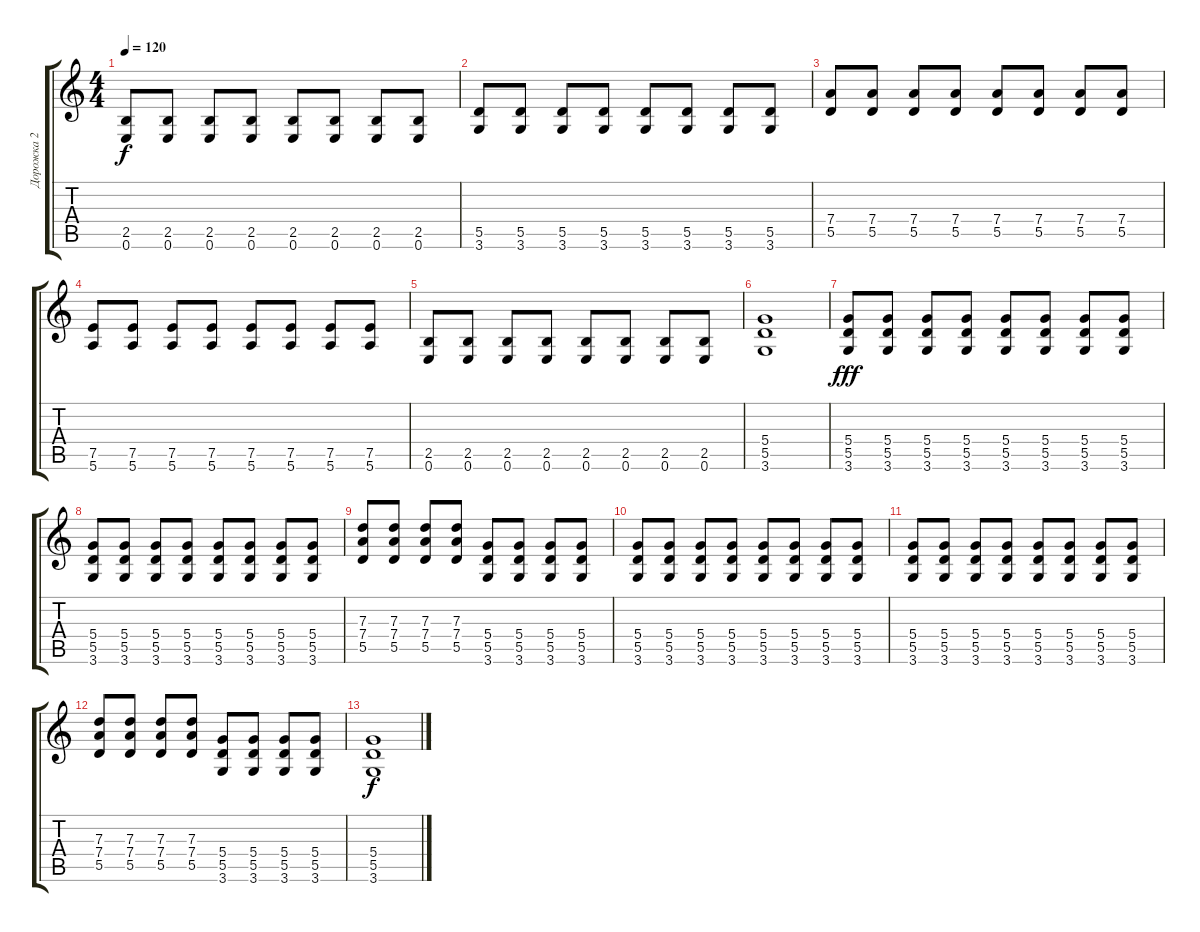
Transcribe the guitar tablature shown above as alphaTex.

\track ("Дорожка 2" "Дорожка 2") {instrument distortionguitar}
\staff {score tabs}
\tuning (E4 B3 G3 D3 A2 E2) {hide}
\ts (4 4)
\tempo 120
\clef g2
\ks c
(2.5 0.6).8{dy f} (2.5 0.6).8 (2.5 0.6).8 (2.5 0.6).8 (2.5 0.6).8 (2.5 0.6).8 (2.5 0.6).8 (2.5 0.6).8 |
(5.5 3.6).8 (5.5 3.6).8 (5.5 3.6).8 (5.5 3.6).8 (5.5 3.6).8 (5.5 3.6).8 (5.5 3.6).8 (5.5 3.6).8 |
(7.4 5.5).8 (7.4 5.5).8 (7.4 5.5).8 (7.4 5.5).8 (7.4 5.5).8 (7.4 5.5).8 (7.4 5.5).8 (7.4 5.5).8 |
(7.5 5.6).8 (7.5 5.6).8 (7.5 5.6).8 (7.5 5.6).8 (7.5 5.6).8 (7.5 5.6).8 (7.5 5.6).8 (7.5 5.6).8 |
(2.5 0.6).8 (2.5 0.6).8 (2.5 0.6).8 (2.5 0.6).8 (2.5 0.6).8 (2.5 0.6).8 (2.5 0.6).8 (2.5 0.6).8 |
(5.4 5.5 3.6).1 |
(5.4 5.5 3.6).8{dy fff} (5.4 5.5 3.6).8 (5.4 5.5 3.6).8 (5.4 5.5 3.6).8 (5.4 5.5 3.6).8 (5.4 5.5 3.6).8 (5.4 5.5 3.6).8 (5.4 5.5 3.6).8 |
(5.4 5.5 3.6).8 (5.4 5.5 3.6).8 (5.4 5.5 3.6).8 (5.4 5.5 3.6).8 (5.4 5.5 3.6).8 (5.4 5.5 3.6).8 (5.4 5.5 3.6).8 (5.4 5.5 3.6).8 |
(7.3 7.4 5.5).8 (7.3 7.4 5.5).8 (7.3 7.4 5.5).8 (7.3 7.4 5.5).8 (5.4 5.5 3.6).8 (5.4 5.5 3.6).8 (5.4 5.5 3.6).8 (5.4 5.5 3.6).8 |
(5.4 5.5 3.6).8 (5.4 5.5 3.6).8 (5.4 5.5 3.6).8 (5.4 5.5 3.6).8 (5.4 5.5 3.6).8 (5.4 5.5 3.6).8 (5.4 5.5 3.6).8 (5.4 5.5 3.6).8 |
(5.4 5.5 3.6).8 (5.4 5.5 3.6).8 (5.4 5.5 3.6).8 (5.4 5.5 3.6).8 (5.4 5.5 3.6).8 (5.4 5.5 3.6).8 (5.4 5.5 3.6).8 (5.4 5.5 3.6).8 |
(7.3 7.4 5.5).8 (7.3 7.4 5.5).8 (7.3 7.4 5.5).8 (7.3 7.4 5.5).8 (5.4 5.5 3.6).8 (5.4 5.5 3.6).8 (5.4 5.5 3.6).8 (5.4 5.5 3.6).8 |
(5.4 5.5 3.6).1{dy f}
